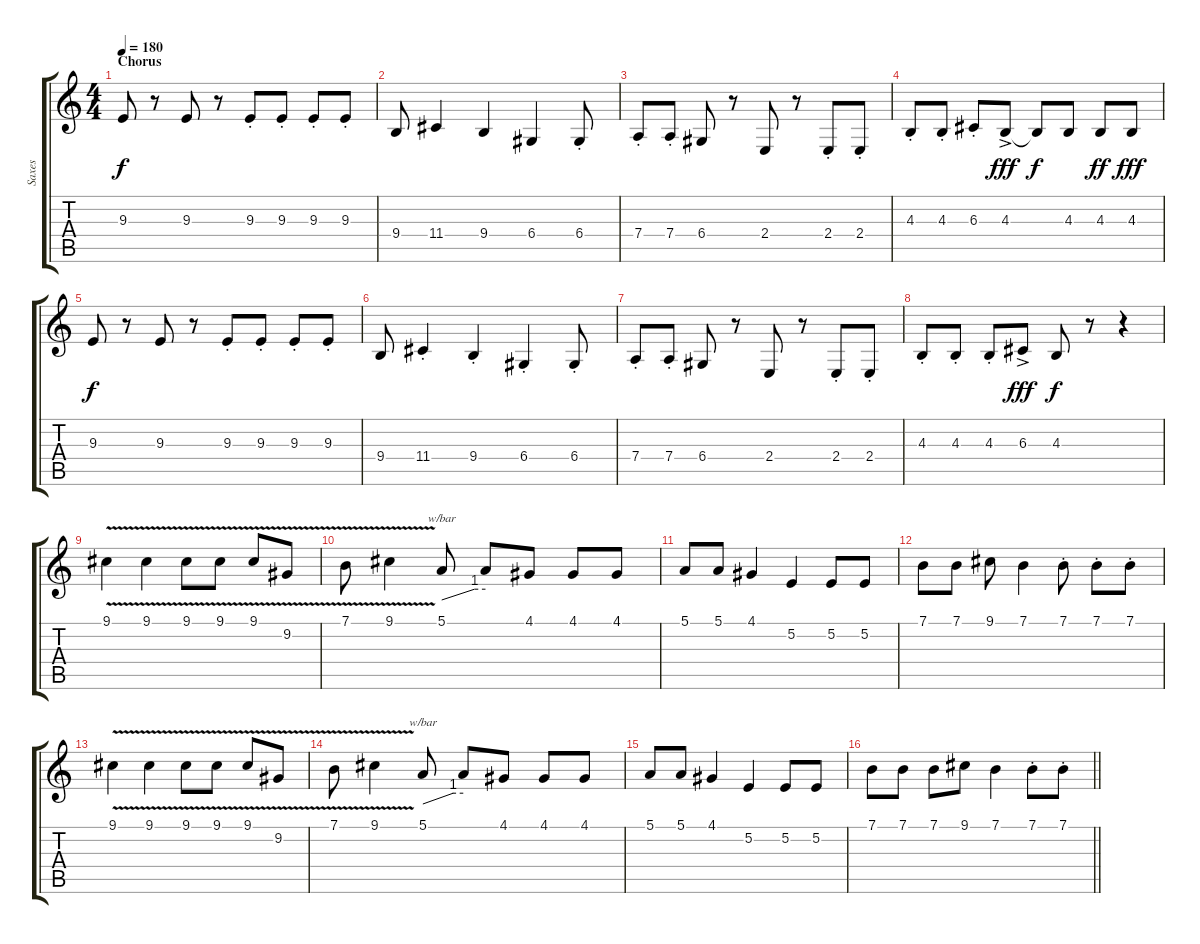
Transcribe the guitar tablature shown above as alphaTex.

\track ("Saxes" "Saxes") {instrument altosax}
\staff {score tabs}
\tuning (E4 B3 G3 D3 A2 E2) {hide}
\ts (4 4)
\section ("" "Chorus")
\tempo 180
\clef g2
\ks c
9.3.8{dy f volume 13} r.8 9.3.8 r.8 9.3{st}.8 9.3{st}.8 9.3{st}.8 9.3{st}.8 |
9.4.8 11.4.4 9.4.4 6.4.4 6.4{st}.8 |
7.4{st}.8 7.4{st}.8 6.4.8 r.8 2.4.8 r.8 2.4{st}.8 2.4{st}.8 |
4.3{st}.8 4.3{st}.8 6.3{st}.8 4.3{ac}.8{dy fff} 4.3{t}.8{dy f} 4.3.8 4.3.8{dy ff} 4.3.8{dy fff} |
9.3.8{dy f} r.8 9.3.8 r.8 9.3{st}.8 9.3{st}.8 9.3{st}.8 9.3{st}.8 |
9.4.8 11.4{st}.4 9.4{st}.4 6.4{st}.4 6.4{st}.8 |
7.4{st}.8 7.4{st}.8 6.4.8 r.8 2.4.8 r.8 2.4{st}.8 2.4{st}.8 |
4.3{st}.8 4.3{st}.8 4.3{st}.8 6.3{ac}.8{dy fff} 4.3.8{dy f} r.8 r.4 |
9.1{v}.4 9.1{v}.4 9.1{v}.8 9.1{v}.8 9.1{v}.8 9.2{v}.8 |
7.1{v}.8 9.1{v}.4 5.1.8{tbe (custom default 0 0 45 4 60 4)} 5.1{t}.8 4.1.8 4.1.8 4.1.8 |
5.1.8 5.1.8 4.1.4 5.2.4 5.2.8 5.2.8 |
7.1.8 7.1.8 9.1.8 7.1.4 7.1{st}.8 7.1{st}.8 7.1{st}.8 |
9.1{v}.4 9.1{v}.4 9.1{v}.8 9.1{v}.8 9.1{v}.8 9.2{v}.8 |
7.1{v}.8 9.1{v}.4 5.1.8{tbe (custom default 0 0 45 4 60 4)} 5.1{t}.8 4.1.8 4.1.8 4.1.8 |
5.1.8 5.1.8 4.1.4 5.2.4 5.2.8 5.2.8 |
\barLineRight lightlight
7.1.8 7.1.8 7.1.8 9.1.8 7.1.4 7.1{st}.8 7.1{st}.8
